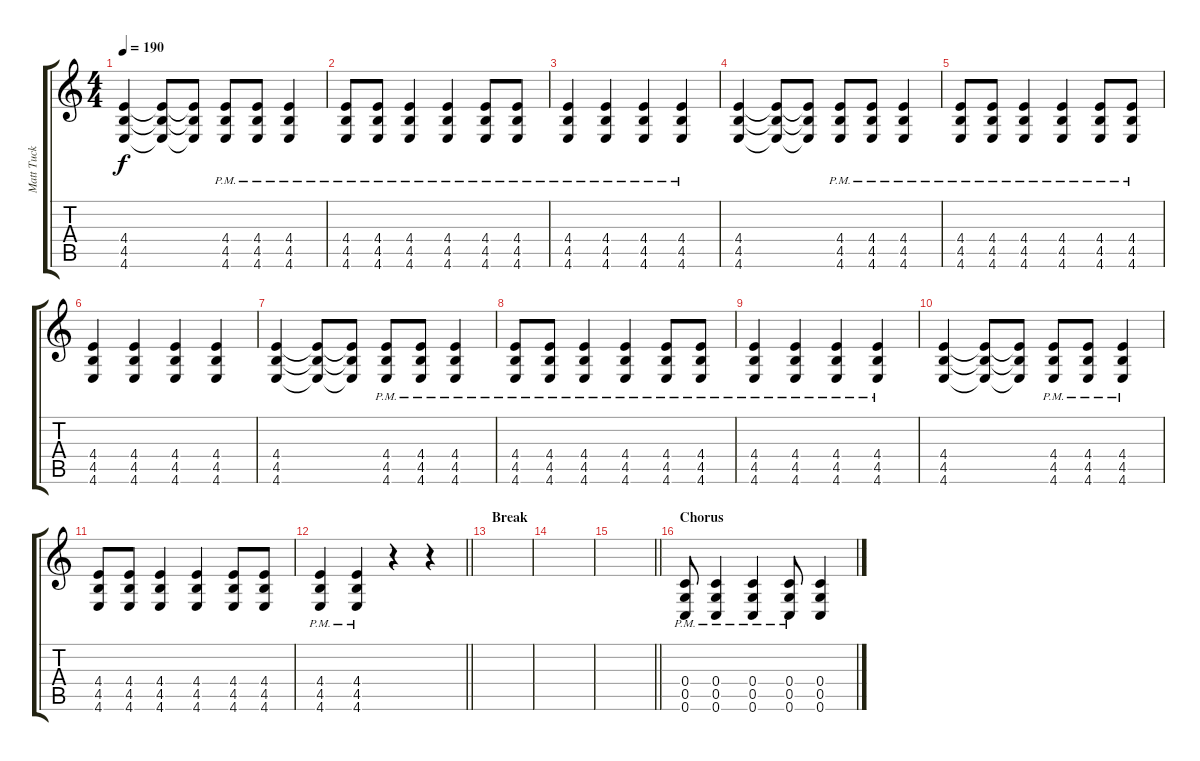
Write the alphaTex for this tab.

\track ("Matt Tuck Guitar" "Matt Tuck ") {instrument distortionguitar}
\staff {score tabs}
\tuning (D4 A3 F3 C3 G2 C2) {hide}
\ts (4 4)
\tempo 190
\clef g2
\ks c
(4.4 4.5 4.6).4{dy f} (4.4{t} 4.5{t} 4.6{t}).8 (4.4{t} 4.5{t} 4.6{t}).8 (4.4 4.5{pm} 4.6{pm}).8 (4.4{pm} 4.5{pm} 4.6{pm}).8 (4.4{pm} 4.5{pm} 4.6{pm}).4 |
(4.4{pm} 4.5{pm} 4.6{pm}).8 (4.4{pm} 4.5{pm} 4.6{pm}).8 (4.4{pm} 4.5{pm} 4.6{pm}).4 (4.4{pm} 4.5{pm} 4.6{pm}).4 (4.4{pm} 4.5{pm} 4.6{pm}).8 (4.4{pm} 4.5{pm} 4.6{pm}).8 |
(4.4{pm} 4.5{pm} 4.6{pm}).4 (4.4{pm} 4.5{pm} 4.6{pm}).4 (4.4{pm} 4.5{pm} 4.6{pm}).4 (4.4{pm} 4.5{pm} 4.6{pm}).4 |
(4.4 4.5 4.6).4 (4.4{t} 4.5{t} 4.6{t}).8 (4.4{t} 4.5{t} 4.6{t}).8 (4.4 4.5{pm} 4.6{pm}).8 (4.4{pm} 4.5{pm} 4.6{pm}).8 (4.4{pm} 4.5{pm} 4.6{pm}).4 |
(4.4{pm} 4.5{pm} 4.6{pm}).8 (4.4{pm} 4.5{pm} 4.6{pm}).8 (4.4{pm} 4.5{pm} 4.6{pm}).4 (4.4{pm} 4.5{pm} 4.6{pm}).4 (4.4{pm} 4.5{pm} 4.6{pm}).8 (4.4{pm} 4.5{pm} 4.6{pm}).8 |
(4.4 4.5 4.6).4 (4.4 4.5 4.6).4 (4.4 4.5 4.6).4 (4.4 4.5 4.6).4 |
(4.4 4.5 4.6).4 (4.4{t} 4.5{t} 4.6{t}).8 (4.4{t} 4.5{t} 4.6{t}).8 (4.4 4.5{pm} 4.6{pm}).8 (4.4{pm} 4.5{pm} 4.6{pm}).8 (4.4{pm} 4.5{pm} 4.6{pm}).4 |
(4.4{pm} 4.5{pm} 4.6{pm}).8 (4.4{pm} 4.5{pm} 4.6{pm}).8 (4.4{pm} 4.5{pm} 4.6{pm}).4 (4.4{pm} 4.5{pm} 4.6{pm}).4 (4.4{pm} 4.5{pm} 4.6{pm}).8 (4.4{pm} 4.5{pm} 4.6{pm}).8 |
(4.4{pm} 4.5{pm} 4.6{pm}).4 (4.4{pm} 4.5{pm} 4.6{pm}).4 (4.4{pm} 4.5{pm} 4.6{pm}).4 (4.4{pm} 4.5{pm} 4.6{pm}).4 |
(4.4 4.5 4.6).4 (4.4{t} 4.5{t} 4.6{t}).8 (4.4{t} 4.5{t} 4.6{t}).8 (4.4 4.5{pm} 4.6{pm}).8 (4.4{pm} 4.5{pm} 4.6{pm}).8 (4.4{pm} 4.5{pm} 4.6{pm}).4 |
(4.4 4.5 4.6).8 (4.4 4.5 4.6).8 (4.4 4.5 4.6).4 (4.4 4.5 4.6).4 (4.4 4.5 4.6).8 (4.4 4.5 4.6).8 |
\barLineRight lightlight
(4.4{pm} 4.5{pm} 4.6{pm}).4 (4.4{pm} 4.5{pm} 4.6{pm}).4 r.4 r.4 |
\section ("" "Break")
|
|
\barLineRight lightlight
|
\section ("" "Chorus")
(0.4{pm} 0.5{pm} 0.6{pm}).8 (0.4{pm} 0.5{pm} 0.6{pm}).4 (0.4{pm} 0.5{pm} 0.6{pm}).4 (0.4{pm} 0.5{pm} 0.6{pm}).8 (0.4 0.5 0.6).4
